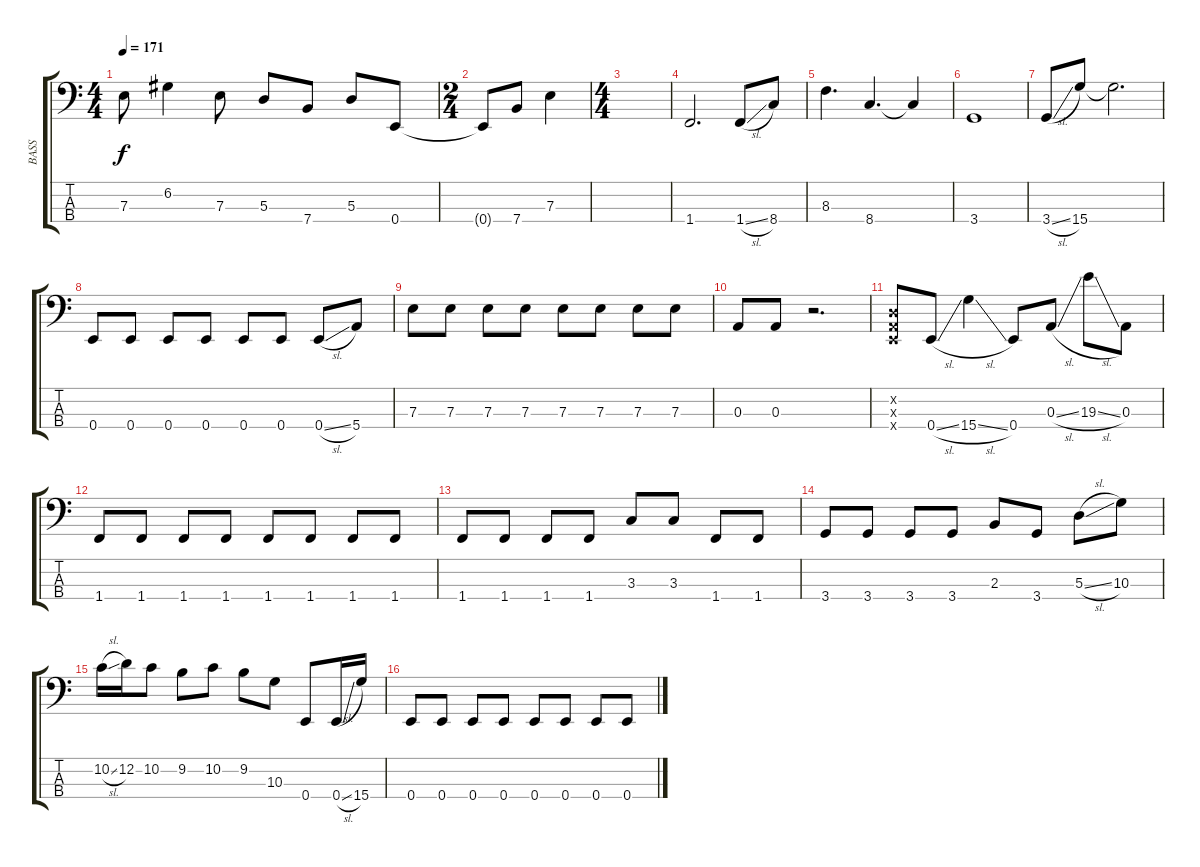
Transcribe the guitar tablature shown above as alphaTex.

\track ("BASS" "BASS") {instrument electricbassfinger}
\staff {score tabs}
\tuning (G2 D2 A1 E1) {hide}
\ts (4 4)
\tempo 171
\clef f4
\ks c
7.3.8{dy f} 6.2.4 7.3.8 5.3.8 7.4.8 5.3.8 0.4.8 |
\ts (2 4)
0.4{t}.8 7.4.8 7.3.4 |
\ts (4 4)
|
1.4.2{d} 1.4{sl}.8 8.4.8 |
8.3.4{d} 8.4.4{d} 8.4{t}.4 |
3.4.1 |
3.4{sl}.8 15.4.8 15.4{t}.2{d} |
0.4.8 0.4.8 0.4.8 0.4.8 0.4.8 0.4.8 0.4{sl}.8 5.4.8 |
7.3.8 7.3.8 7.3.8 7.3.8 7.3.8 7.3.8 7.3.8 7.3.8 |
0.3.8 0.3.8 r.2{d} |
(0.2{x} 0.3{x} 0.4{x}).8 0.4{sl}.8 15.4{sl}.4 0.4.8 0.3{sl}.8 19.3{sl}.8 0.3.8 |
1.4.8 1.4.8 1.4.8 1.4.8 1.4.8 1.4.8 1.4.8 1.4.8 |
1.4.8 1.4.8 1.4.8 1.4.8 3.3.8 3.3.8 1.4.8 1.4.8 |
3.4.8 3.4.8 3.4.8 3.4.8 2.3.8 3.4.8 5.3{sl}.8 10.3.8 |
10.2{sl}.16 12.2.16 10.2.8 9.2.8 10.2.8 9.2.8 10.3.8 0.4.8 0.4{sl}.16 15.4.16 |
0.4.8 0.4.8 0.4.8 0.4.8 0.4.8 0.4.8 0.4.8 0.4.8
